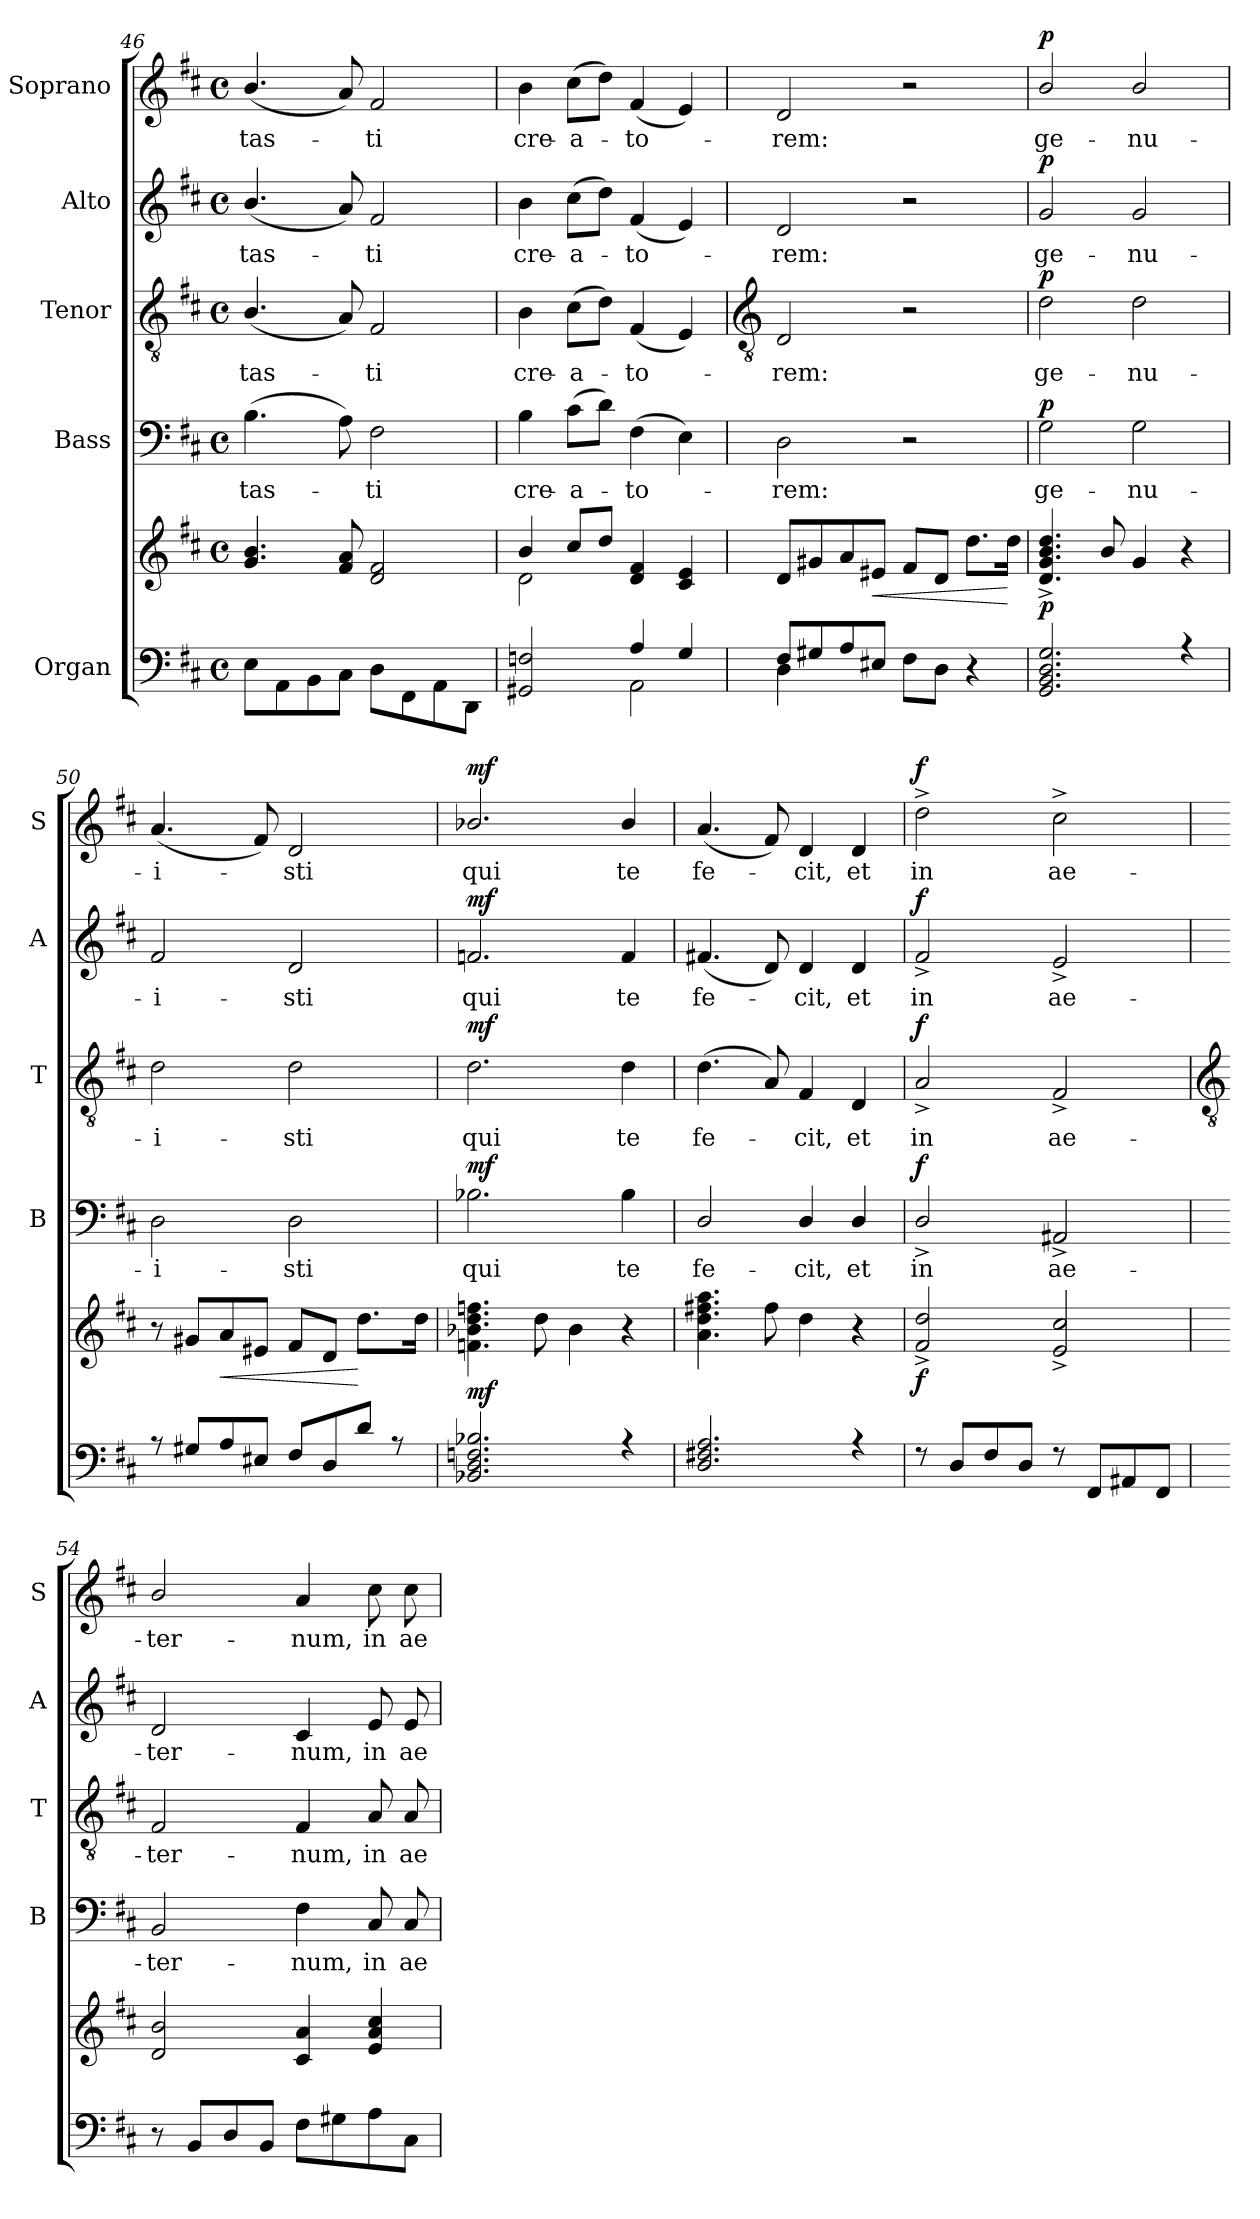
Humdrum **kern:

**kern	**kern	**dynam	**kern	**text	**dynam	**kern	**text	**dynam	**kern	**text	**dynam	**kern	**text	**dynam
*part5	*part5	*part5	*part4	*part4	*part4	*part3	*part3	*part3	*part2	*part2	*part2	*part1	*part1	*part1
*staff6	*staff5	*staff5/6	*staff4	*staff4	*staff4	*staff3	*staff3	*staff3	*staff2	*staff2	*staff2	*staff1	*staff1	*staff1
*I"Organ	*	*	*I"Bass	*	*	*I"Tenor	*	*	*I"Alto	*	*	*I"Soprano	*	*
*	*	*	*I'B	*	*	*I'T	*	*	*I'A	*	*	*I'S	*	*
*clefF4	*clefG2	*	*clefF4	*	*	*clefGv2	*	*	*clefG2	*	*	*clefG2	*	*
*k[f#c#]	*k[f#c#]	*	*k[f#c#]	*	*	*k[f#c#]	*	*	*k[f#c#]	*	*	*k[f#c#]	*	*
*D:	*D:	*	*D:	*	*	*D:	*	*	*D:	*	*	*D:	*	*
*M4/4	*M4/4	*	*M4/4	*	*	*M4/4	*	*	*M4/4	*	*	*M4/4	*	*
*met(c)	*met(c)	*	*met(c)	*	*	*met(c)	*	*	*met(c)	*	*	*met(c)	*	*
=46	=46	=46	=46	=46	=46	=46	=46	=46	=46	=46	=46	=46	=46	=46
*^	*^	*	*	*	*	*	*	*	*	*	*	*	*	*
!	!	!	!	!	!	!LO:LY:b	!	!	!LO:LY:b	!	!	!LO:LY:b	!	!	!LO:LY:b	!
1ryy	8EL	4.g/ 4.b/	1ryy	.	(>4.B\	-tas-	.	(<4.B/	-tas-	.	(<4.b/	-tas-	.	(<4.b/	-tas-	.
.	8AA	.	.	.	.	.	.	.	.	.	.	.	.	.	.	.
.	8BB	.	.	.	.	.	.	.	.	.	.	.	.	.	.	.
.	8C#J	8f#/ 8a/	.	.	8A)	.	.	8A)	.	.	8a)	.	.	8a)	.	.
!	!	!	!	!	!	!LO:LY:b	!	!	!LO:LY:b	!	!	!LO:LY:b	!	!	!LO:LY:b	!
.	8DL	2d/ 2f#/	.	.	2F#	ti	.	2F#	ti	.	2f#	ti	.	2f#	ti	.
.	8FF#	.	.	.	.	.	.	.	.	.	.	.	.	.	.	.
.	8AA	.	.	.	.	.	.	.	.	.	.	.	.	.	.	.
.	8DDJ	.	.	.	.	.	.	.	.	.	.	.	.	.	.	.
=47	=47	=47	=47	=47	=47	=47	=47	=47	=47	=47	=47	=47	=47	=47	=47	=47
!	!	!	!	!	!	!LO:LY:b	!	!	!LO:LY:b	!	!	!LO:LY:b	!	!	!LO:LY:b	!
2ryy	2GG#X 2Fn	4b/	2d\	.	4B	cre-	.	4B	cre-	.	4b	cre-	.	4b	cre-	.
!	!	!	!	!	!	!LO:LY:b	!	!	!LO:LY:b	!	!	!LO:LY:b	!	!	!LO:LY:b	!
.	.	8cc#/L	.	.	(>8c#L	-a-	.	(>8c#L	-a-	.	(>8cc#L	-a-	.	(>8cc#L	-a-	.
.	.	8dd/J	.	.	8dJ)	.	.	8dJ)	.	.	8ddJ)	.	.	8ddJ)	.	.
!	!	!	!	!	!	!LO:LY:b	!	!	!LO:LY:b	!	!	!LO:LY:b	!	!	!LO:LY:b	!
4A/	2AA\	4d/ 4f#/	2ryy	.	(>4F#	to-	.	(<4F#	to-	.	(<4f#	to-	.	(<4f#	to-	.
4G/	.	4c#/ 4e/	.	.	4E)	.	.	4E)	.	.	4e)	.	.	4e)	.	.
*	*	*v	*v	*	*	*	*	*	*	*	*	*	*	*	*	*
!!LO:LB:g=z
=48	=48	=48	=48	=48	=48	=48	=48	=48	=48	=48	=48	=48	=48	=48	=48
*	*	*	*	*	*	*	*clefGv2	*	*	*	*	*	*	*	*
!	!	!	!	!	!LO:LY:b	!	!	!LO:LY:b	!	!	!LO:LY:b	!	!	!LO:LY:b	!
8F#/L	4D\	8dL	.	2D	rem:	.	2D	rem:	.	2d	rem:	.	2d	rem:	.
8G#X/	.	8g#X	.	.	.	.	.	.	.	.	.	.	.	.	.
8A/	4ryy	8a	.	.	.	.	.	.	.	.	.	.	.	.	.
!	!	!	!LO:HP:b	!	!	!	!	!	!	!	!	!	!	!	!
8E#X/J	.	8e#XJ	<	.	.	.	.	.	.	.	.	.	.	.	.
8F#L	2ryy	8f#L	.	2r	.	.	2r	.	.	2r	.	.	2r	.	.
8DJ	.	8dJ	.	.	.	.	.	.	.	.	.	.	.	.	.
4r	.	8.ddL	.	.	.	.	.	.	.	.	.	.	.	.	.
.	.	16ddJ	[	.	.	.	.	.	.	.	.	.	.	.	.
=49	=49	=49	=49	=49	=49	=49	=49	=49	=49	=49	=49	=49	=49	=49	=49
!	!	!	!LO:DY:b	!	!LO:LY:b	!LO:DY:b	!	!LO:LY:b	!LO:DY:b	!	!LO:LY:b	!LO:DY:b	!	!LO:LY:b	!LO:DY:b
2.GG 2.BB 2.D 2.G	1ryy	4.d^ 4.g^ 4.b^ 4.dd^	p	2G\	ge-	p	2d\	ge-	p	2g/	ge-	p	2b/	ge-	p
.	.	8b/	.	.	.	.	.	.	.	.	.	.	.	.	.
!	!	!	!	!	!LO:LY:b	!	!	!LO:LY:b	!	!	!LO:LY:b	!	!	!LO:LY:b	!
.	.	4g	.	2G\	-nu-	.	2d\	-nu-	.	2g/	-nu-	.	2b/	-nu-	.
4r	.	4r	.	.	.	.	.	.	.	.	.	.	.	.	.
=50	=50	=50	=50	=50	=50	=50	=50	=50	=50	=50	=50	=50	=50	=50	=50
!	!	!	!	!	!LO:LY:b	!	!	!LO:LY:b	!	!	!LO:LY:b	!	!	!LO:LY:b	!
8r	1ryy	8r	.	2D	-i-	.	2d	-i-	.	2f#	-i-	.	(<4.a	-i-	.
8G#XL	.	8g#XL	.	.	.	.	.	.	.	.	.	.	.	.	.
!	!	!	!LO:HP:b	!	!	!	!	!	!	!	!	!	!	!	!
8A	.	8a	<	.	.	.	.	.	.	.	.	.	.	.	.
8E#XJ	.	8e#XJ	.	.	.	.	.	.	.	.	.	.	8f#)	.	.
!	!	!	!	!	!LO:LY:b	!	!	!LO:LY:b	!	!	!LO:LY:b	!	!	!LO:LY:b	!
8F#L	.	8f#L	.	2D	-sti	.	2d	-sti	.	2d	-sti	.	2d	sti	.
8D	.	8dJ	.	.	.	.	.	.	.	.	.	.	.	.	.
8dJ	.	8.ddL	[	.	.	.	.	.	.	.	.	.	.	.	.
8r	.	.	.	.	.	.	.	.	.	.	.	.	.	.	.
.	.	16ddJ	.	.	.	.	.	.	.	.	.	.	.	.	.
=51	=51	=51	=51	=51	=51	=51	=51	=51	=51	=51	=51	=51	=51	=51	=51
!	!	!	!LO:DY:b	!	!LO:LY:b	!LO:DY:b	!	!LO:LY:b	!LO:DY:b	!	!LO:LY:b	!LO:DY:b	!	!LO:LY:b	!LO:DY:b
2.BB-X 2.D 2.Fn 2.B-X	1ryy	4.fn 4.b-X 4.dd 4.ffn	mf	2.B-X	qui	mf	2.d	qui	mf	2.fn	qui	mf	2.b-X/	qui	mf
.	.	8dd	.	.	.	.	.	.	.	.	.	.	.	.	.
.	.	4b-	.	.	.	.	.	.	.	.	.	.	.	.	.
!	!	!	!	!	!LO:LY:b	!	!	!LO:LY:b	!	!	!LO:LY:b	!	!	!LO:LY:b	!
4r	.	4r	.	4B-	te	.	4d	te	.	4f	te	.	4b-/	te	.
=52	=52	=52	=52	=52	=52	=52	=52	=52	=52	=52	=52	=52	=52	=52	=52
!	!	!	!	!	!LO:LY:b	!	!	!LO:LY:b	!	!	!LO:LY:b	!	!	!LO:LY:b	!
2.D 2.F#X 2.A	1ryy	4.a 4.dd 4.ff#X 4.aa	.	2D/	fe-	.	(<4.d	fe-	.	(<4.f#X	fe-	.	(<4.a	fe-	.
.	.	8ff#	.	.	.	.	8A)	.	.	8d)	.	.	8f#)	.	.
!	!	!	!	!	!LO:LY:b	!	!	!LO:LY:b	!	!	!LO:LY:b	!	!	!LO:LY:b	!
.	.	4dd	.	4D/	-cit,	.	4F#	cit,	.	4d	cit,	.	4d	cit,	.
!	!	!	!	!	!LO:LY:b	!	!	!LO:LY:b	!	!	!LO:LY:b	!	!	!LO:LY:b	!
4r	.	4r	.	4D/	et	.	4D	et	.	4d	et	.	4d	et	.
=53	=53	=53	=53	=53	=53	=53	=53	=53	=53	=53	=53	=53	=53	=53	=53
!	!	!	!LO:DY:b	!	!LO:LY:b	!LO:DY:b	!	!LO:LY:b	!LO:DY:b	!	!LO:LY:b	!LO:DY:b	!	!LO:LY:b	!LO:DY:b
8r	1ryy	2f#^ 2dd^	f	2D^/	in	f	2A^	in	f	2f#^	in	f	2dd^	in	f
8DL	.	.	.	.	.	.	.	.	.	.	.	.	.	.	.
8F#	.	.	.	.	.	.	.	.	.	.	.	.	.	.	.
8DJ	.	.	.	.	.	.	.	.	.	.	.	.	.	.	.
!	!	!	!	!	!LO:LY:b	!	!	!LO:LY:b	!	!	!LO:LY:b	!	!	!LO:LY:b	!
8r	.	2e^ 2cc#^	.	2AA#X^	ae-	.	2F#^	ae-	.	2e^	ae-	.	2cc#^	ae-	.
8FF#L	.	.	.	.	.	.	.	.	.	.	.	.	.	.	.
8AA#X	.	.	.	.	.	.	.	.	.	.	.	.	.	.	.
8FF#J	.	.	.	.	.	.	.	.	.	.	.	.	.	.	.
*v	*v	*	*	*	*	*	*	*	*	*	*	*	*	*	*
!!LO:LB:g=z
=54	=54	=54	=54	=54	=54	=54	=54	=54	=54	=54	=54	=54	=54	=54
*	*	*	*	*	*	*clefGv2	*	*	*	*	*	*	*	*
*	*^	*	*	*	*	*	*	*	*	*	*	*	*	*
!	!	!	!	!	!LO:LY:b	!	!	!LO:LY:b	!	!	!LO:LY:b	!	!	!LO:LY:b	!
8r	2d/ 2b/	1ryy	.	2BB	-ter-	.	2F#	-ter-	.	2d	-ter-	.	2b/	-ter-	.
8BBL	.	.	.	.	.	.	.	.	.	.	.	.	.	.	.
8D	.	.	.	.	.	.	.	.	.	.	.	.	.	.	.
8BBJ	.	.	.	.	.	.	.	.	.	.	.	.	.	.	.
!	!	!	!	!	!LO:LY:b	!	!	!LO:LY:b	!	!	!LO:LY:b	!	!	!LO:LY:b	!
8F#L	4c#/ 4a/	.	.	4F#	-num,	.	4F#	-num,	.	4c#	-num,	.	4a	-num,	.
8G#X	.	.	.	.	.	.	.	.	.	.	.	.	.	.	.
!	!	!	!	!	!LO:LY:b	!	!	!LO:LY:b	!	!	!LO:LY:b	!	!	!LO:LY:b	!
8A	4e/ 4a/ 4cc#/	.	.	8C#	in	.	8A	in	.	8e	in	.	8cc#	in	.
!	!	!	!	!	!LO:LY:b	!	!	!LO:LY:b	!	!	!LO:LY:b	!	!	!LO:LY:b	!
8C#J	.	.	.	8C#	ae-	.	8A	ae-	.	8e	ae-	.	8cc#	ae-	.
*	*v	*v	*	*	*	*	*	*	*	*	*	*	*	*	*
=	=	=	=	=	=	=	=	=	=	=	=	=	=	=
*-	*-	*-	*-	*-	*-	*-	*-	*-	*-	*-	*-	*-	*-	*-
